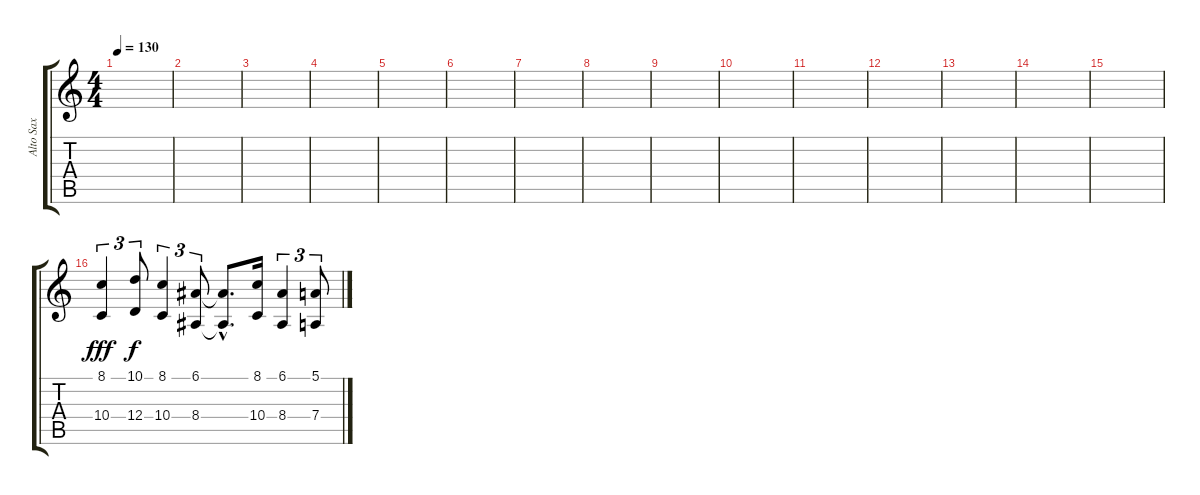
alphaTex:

\track ("Alto Sax" "Alto Sax") {instrument altosax}
\staff {score tabs}
\tuning (E4 B3 G3 D3 A2 E2) {hide}
\ts (4 4)
\tempo 130
\clef g2
\ks c
|
|
|
|
|
|
|
|
|
|
|
|
|
|
|
(8.1 10.4).4{tu (3 2) dy fff} (10.1 12.4).8{tu (3 2) dy f} (8.1 10.4).4{tu (3 2)} (6.1 8.4).8{tu (3 2)} (6.1{hac t} 8.4{hac t}).8{d} (8.1 10.4).16 (6.1 8.4).4{tu (3 2)} (5.1 7.4).8{tu (3 2)}
